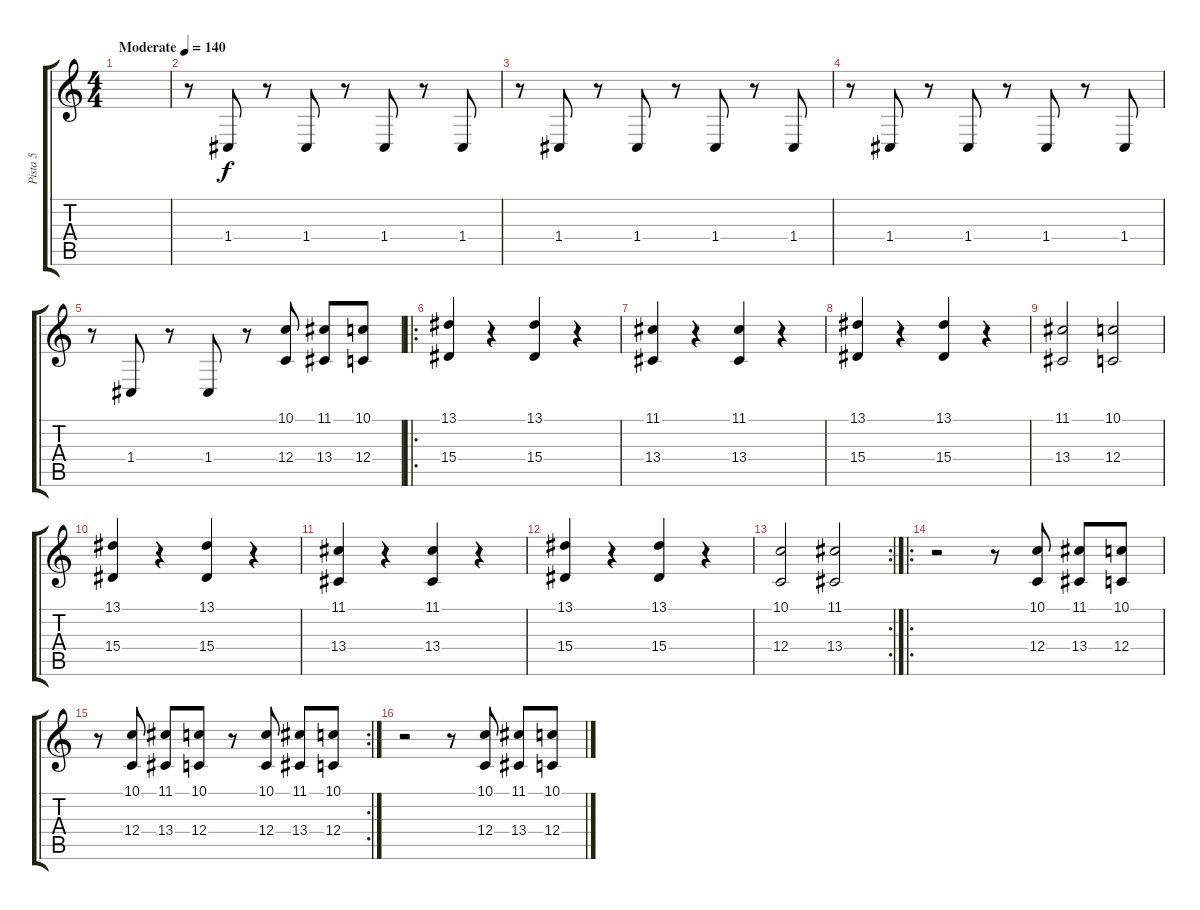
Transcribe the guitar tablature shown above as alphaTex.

\track ("Pista 5" "Pista 5") {instrument rockorgan}
\staff {score tabs}
\tuning (D4 A3 F3 C3 G2 C2) {hide}
\ts (4 4)
\tempo (140 "Moderate")
\clef g2
\ks c
|
r.8 1.4.8 r.8 1.4.8 r.8 1.4.8 r.8 1.4.8 |
r.8 1.4.8 r.8 1.4.8 r.8 1.4.8 r.8 1.4.8 |
r.8 1.4.8 r.8 1.4.8 r.8 1.4.8 r.8 1.4.8 |
r.8 1.4.8 r.8 1.4.8 r.8 (10.1 12.4).8 (11.1 13.4).8 (10.1 12.4).8 |
\ro
(13.1 15.4).4 r.4 (13.1 15.4).4 r.4 |
(11.1 13.4).4 r.4 (11.1 13.4).4 r.4 |
(13.1 15.4).4 r.4 (13.1 15.4).4 r.4 |
(11.1 13.4).2 (10.1 12.4).2 |
(13.1 15.4).4 r.4 (13.1 15.4).4 r.4 |
(11.1 13.4).4 r.4 (11.1 13.4).4 r.4 |
(13.1 15.4).4 r.4 (13.1 15.4).4 r.4 |
\rc 2
(10.1 12.4).2 (11.1 13.4).2 |
\ro
r.2 r.8 (10.1 12.4).8 (11.1 13.4).8 (10.1 12.4).8 |
\rc 2
r.8 (10.1 12.4).8 (11.1 13.4).8 (10.1 12.4).8 r.8 (10.1 12.4).8 (11.1 13.4).8 (10.1 12.4).8 |
r.2 r.8 (10.1 12.4).8 (11.1 13.4).8 (10.1 12.4).8
